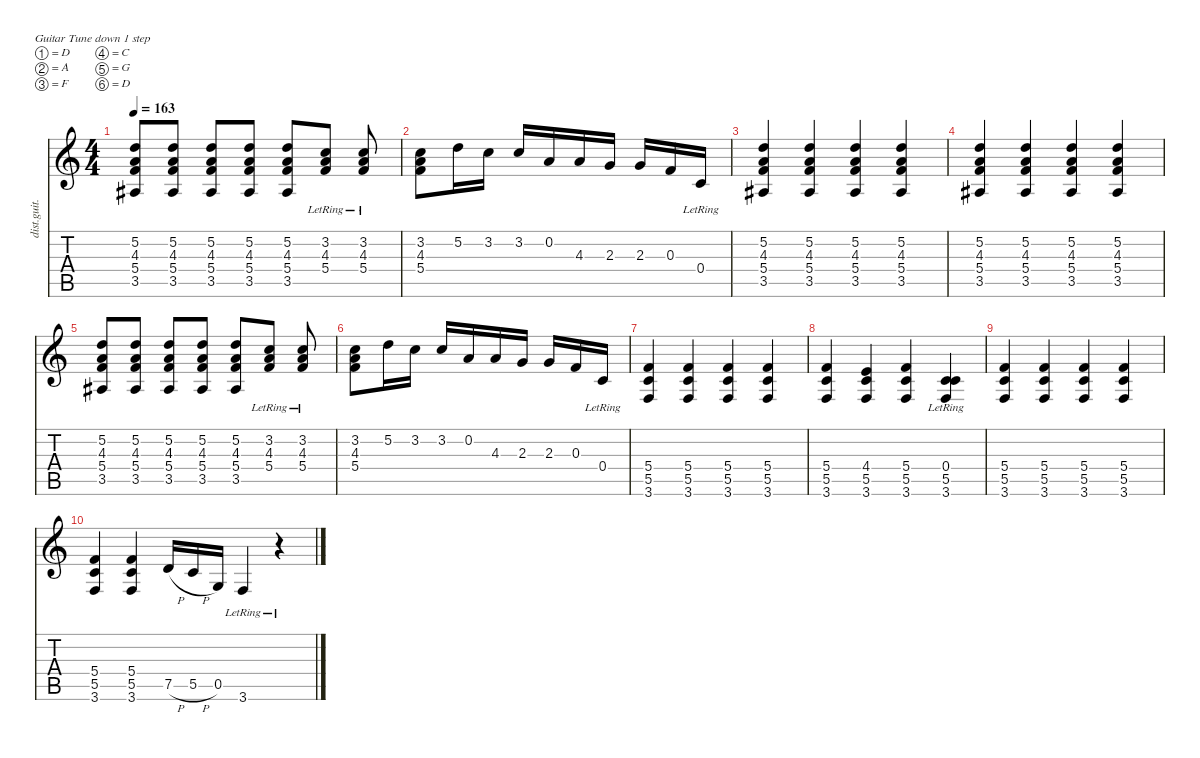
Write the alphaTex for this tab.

\defaultSystemsLayout 4
\hideDynamics
\bracketExtendMode nobrackets
\track ("Distortion Guitar" "dist.guit.") {instrument distortionguitar}
\staff {score tabs}
\tuning (D4 A3 F3 C3 G2 D2)
\ts (4 4)
\tempo 163
\clef g2
\ks c
(3.5{acc #} 5.4 4.3 5.2).8{dy mf beam Up} (3.5{acc #} 5.4 4.3 5.2).8{beam Up} (3.5{acc #} 5.4 4.3 5.2).8{beam Up} (3.5{acc #} 5.4 4.3 5.2).8{beam Up} (3.5{acc #} 5.4 4.3 5.2).8{beam Up} (5.4 4.3 3.2{lr}).8{beam Up} (5.4 4.3 3.2{lr}).8{beam Up} |
(5.4 4.3 3.2).8{beam Down} 5.2.16{beam Down} 3.2.16{beam Down} 3.2.16{beam Up} 0.2.16{beam Up} 4.3.16{beam Up} 2.3.16{beam Up} 2.3.16{beam Up} 0.3.16{beam Up} 0.4{lr}.16{beam Up} |
(3.5{acc #} 5.4 4.3 5.2).4{beam Up} (3.5{acc #} 5.4 4.3 5.2).4{beam Up} (3.5{acc #} 5.4 4.3 5.2).4{beam Up} (3.5{acc #} 5.4 4.3 5.2).4{beam Up} |
(3.5{acc #} 5.4 4.3 5.2).4{beam Up} (3.5{acc #} 5.4 4.3 5.2).4{beam Up} (3.5{acc #} 5.4 4.3 5.2).4{beam Up} (3.5{acc #} 5.4 4.3 5.2).4{beam Up} |
(3.5{acc #} 5.4 4.3 5.2).8{beam Up} (3.5{acc #} 5.4 4.3 5.2).8{beam Up} (3.5{acc #} 5.4 4.3 5.2).8{beam Up} (3.5{acc #} 5.4 4.3 5.2).8{beam Up} (3.5{acc #} 5.4 4.3 5.2).8{beam Up} (5.4 4.3 3.2{lr}).8{beam Up} (5.4 4.3 3.2{lr}).8{beam Up} |
(5.4 4.3 3.2).8{beam Down} 5.2.16{beam Down} 3.2.16{beam Down} 3.2.16{beam Up} 0.2.16{beam Up} 4.3.16{beam Up} 2.3.16{beam Up} 2.3.16{beam Up} 0.3.16{beam Up} 0.4{lr}.16{beam Up} |
(5.5 3.6 5.4).4{beam Up} (3.6 5.5 5.4).4{beam Up} (3.6 5.5 5.4).4{beam Up} (3.6 5.5 5.4).4{beam Up} |
(5.5 3.6 5.4).4{beam Up} (3.6 5.5 4.4).4{beam Up} (3.6 5.5 5.4).4{beam Up} (3.6{lr} 5.5 0.4).4{beam Up} |
(5.5 3.6 5.4).4{beam Up} (3.6 5.5 5.4).4{beam Up} (3.6 5.5 5.4).4{beam Up} (3.6 5.5 5.4).4{beam Up} |
(5.5 3.6 5.4).4{beam Up} (5.5 3.6 5.4).4{beam Up} 7.5{h}.16{beam Up} 5.5{h}.16{beam Up} 0.5.16{beam Up} 3.6{lr}.4{beam Up} r.4{beam Down}
